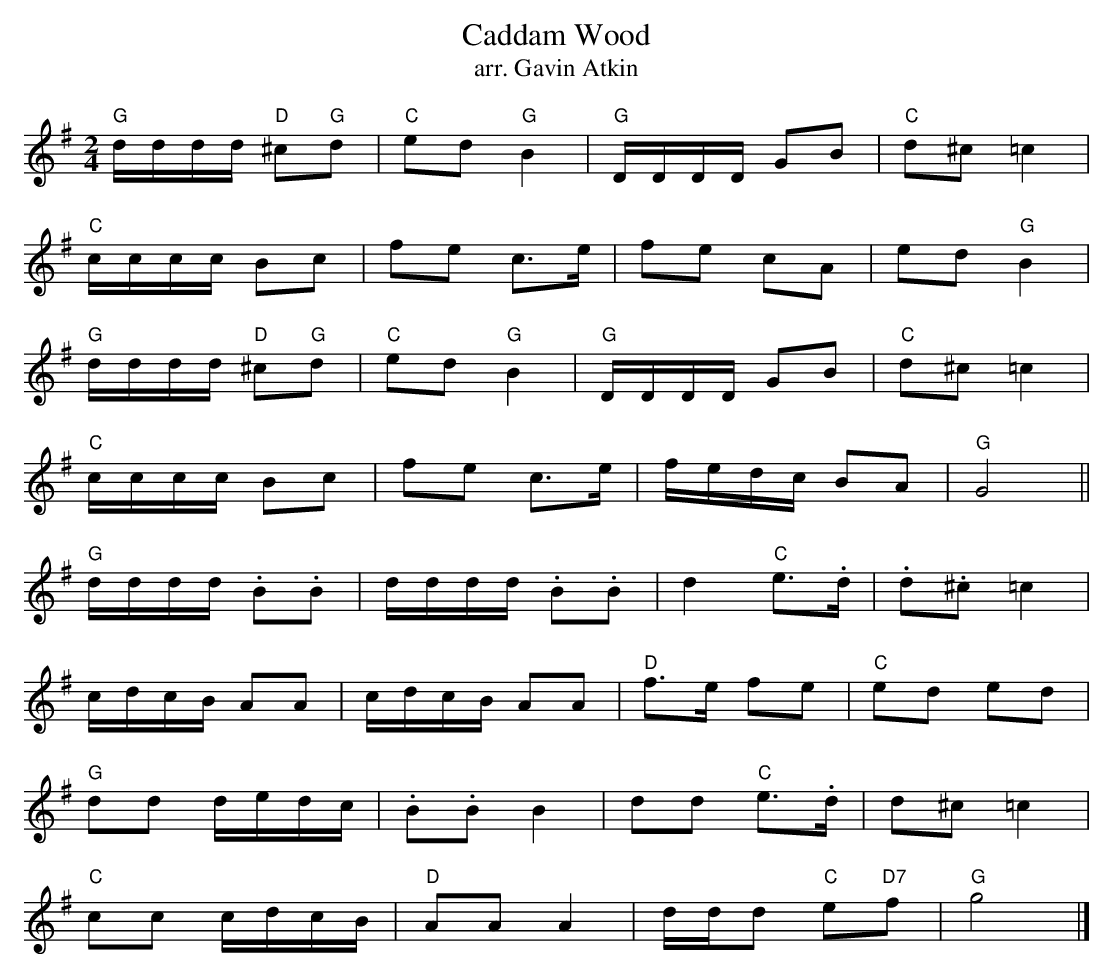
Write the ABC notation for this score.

X:1
T:Caddam Wood
T:arr. Gavin Atkin
M:2/4
L:1/16
K:G
"G"dddd "D"^c2"G"d2|"C"e2d2 "G"B4|"G"DDDD G2B2|"C" d2^c2 =c4|
"C"cccc B2c2|f2e2 c3e|f2e2 c2A2|e2d2 "G"B4|
"G"dddd "D"^c2"G"d2|"C"e2d2 "G"B4|"G"DDDD G2B2|"C" d2^c2 =c4|
"C"cccc B2c2|f2e2 c3e|fedc B2A2|"G"G8||
"G"dddd .B2.B2|dddd .B2.B2|d4 "C"e3.d|.d2.^c2 =c4|
cdcB A2A2|cdcB A2A2|"D"f3e f2e2|"C"e2d2 e2d2|
"G"d2d2 dedc|.B2.B2 B4|d2d2 "C"e3.d|d2^c2 =c4|
"C"c2c2 cdcB|"D"A2A2 A4|ddd2 "C"e2"D7"f2|"G"g8|]
